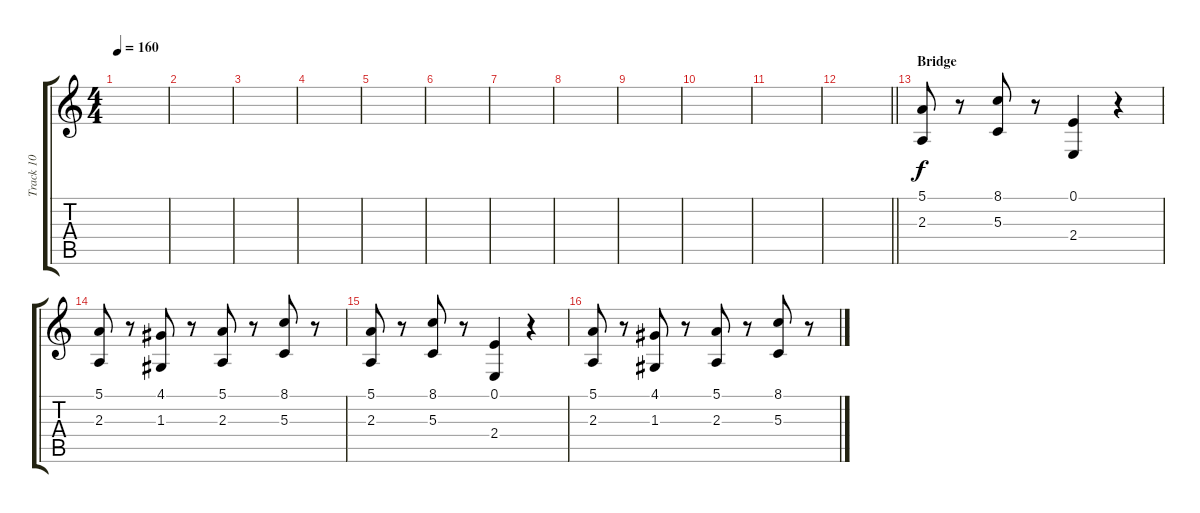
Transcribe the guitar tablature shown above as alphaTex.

\track ("Track 10" "Track 10") {instrument choiraahs}
\staff {score tabs}
\tuning (E4 B3 G3 D3 A2 E2) {hide}
\ts (4 4)
\tempo 160
\clef g2
\ks c
|
|
|
|
|
|
|
|
|
|
|
\barLineRight lightlight
|
\section ("" "Bridge")
(5.1 2.3).8 r.8 (8.1 5.3).8 r.8 (0.1 2.4).4 r.4 |
(5.1 2.3).8 r.8 (4.1 1.3).8 r.8 (5.1 2.3).8 r.8 (8.1 5.3).8 r.8 |
(5.1 2.3).8 r.8 (8.1 5.3).8 r.8 (0.1 2.4).4 r.4 |
(5.1 2.3).8 r.8 (4.1 1.3).8 r.8 (5.1 2.3).8 r.8 (8.1 5.3).8 r.8
